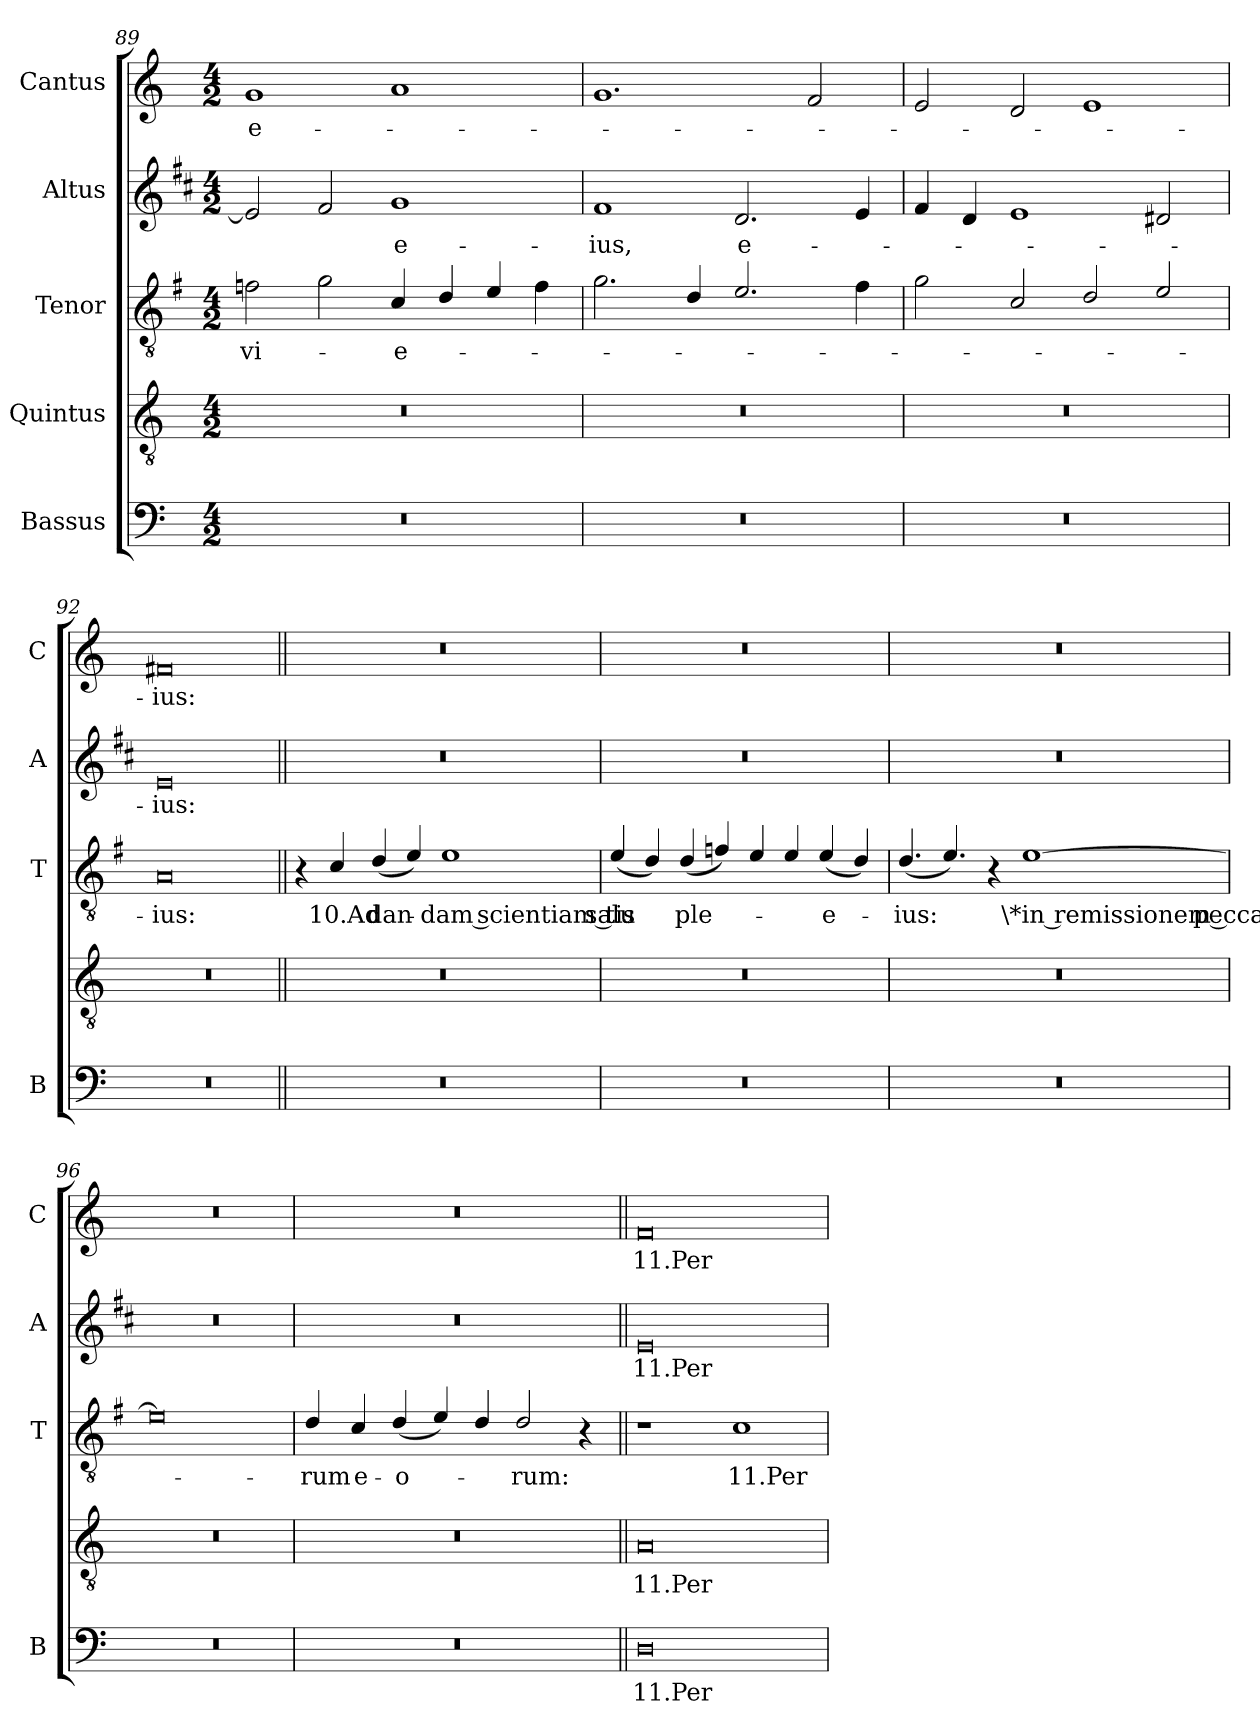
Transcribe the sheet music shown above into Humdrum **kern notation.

**kern	**text	**kern	**text	**kern	**text	**kern	**text	**kern	**text
*part5	*part5	*part4	*part4	*part3	*part3	*part2	*part2	*part1	*part1
*staff5	*staff5	*staff4	*staff4	*staff3	*staff3	*staff2	*staff2	*staff1	*staff1
*I"Bassus	*	*I"Quintus	*	*I"Tenor	*	*I"Altus	*	*I"Cantus	*
*I'B	*	*	*	*I'T	*	*I'A	*	*I'C	*
!!LO:PB:g=z
*clefF4	*	*clefGv2	*	*clefGv2	*	*clefG2	*	*clefG2	*
*	*	*	*	*ITrd4c7	*	*ITrd1c2	*	*	*
*k[]	*	*k[]	*	*k[]	*	*k[]	*	*k[]	*
*C:	*	*C:	*	*C:	*	*C:	*	*C:	*
*M4/2	*	*M4/2	*	*M4/2	*	*M4/2	*	*M4/2	*
=89	=89	=89	=89	=89	=89	=89	=89	=89	=89
!	!	!	!	!	!LO:LY:b	!	!	!	!LO:LY:b
0r	.	0r	.	2B-X\	vi-	2d/]	.	1g	-e-
.	.	.	.	2c\	.	2e/	.	.	.
!	!	!	!	!	!LO:LY:b	!	!LO:LY:b	!	!
.	.	.	.	4F/	-e-	1f	-e-	1a	.
.	.	.	.	4G/	.	.	.	.	.
.	.	.	.	4A/	.	.	.	.	.
.	.	.	.	4B-\	.	.	.	.	.
=90	=90	=90	=90	=90	=90	=90	=90	=90	=90
!	!	!	!	!	!	!	!LO:LY:b	!	!
0r	.	0r	.	2.c\	.	1e	-ius,	1.g	.
.	.	.	.	4G/	.	.	.	.	.
!	!	!	!	!	!	!	!LO:LY:b	!	!
.	.	.	.	2.A/	.	2.c/	e-	.	.
.	.	.	.	.	.	.	.	2f/	.
.	.	.	.	4B\	.	4d/	.	.	.
=91	=91	=91	=91	=91	=91	=91	=91	=91	=91
0r	.	0r	.	2c\	.	4e/	.	2e/	.
.	.	.	.	.	.	4c/	.	.	.
.	.	.	.	2F/	.	1d	.	2d/	.
.	.	.	.	2G/	.	.	.	1e	.
.	.	.	.	2A/	.	2c#X/	.	.	.
=92	=92	=92	=92	=92	=92	=92	=92	=92	=92
!	!	!	!	!	!LO:LY:b	!	!LO:LY:b	!	!LO:LY:b
0r	.	0r	.	0D	-ius:	0d	-ius:	0f#X	-ius:
!!LO:LB:g=z
=93||	=93||	=93||	=93||	=93||	=93||	=93||	=93||	=93||	=93||
0r	.	0r	.	4r	.	0r	.	0r	.
!	!	!	!	!	!LO:LY:b	!	!	!	!
.	.	.	.	4F/	10.Ad	.	.	.	.
!	!	!	!	!	!LO:LY:b	!	!	!	!
.	.	.	.	(>4G/	dan-	.	.	.	.
.	.	.	.	4A/)	.	.	.	.	.
!	!	!	!	!	!LO:LY:b	!	!	!	!
.	.	.	.	1A	-dam scientiam salu-	.	.	.	.
=94	=94	=94	=94	=94	=94	=94	=94	=94	=94
!	!	!	!	!	!LO:LY:b	!	!	!	!
0r	.	0r	.	(>4A/	-tis	0r	.	0r	.
.	.	.	.	4G/)	.	.	.	.	.
!	!	!	!	!	!LO:LY:b	!	!	!	!
.	.	.	.	(>4G/	ple-	.	.	.	.
.	.	.	.	4B-X/)	.	.	.	.	.
.	.	.	.	4A/	.	.	.	.	.
!	!	!	!	!LO:N:head=solid	!	!	!	!	!
.	.	.	.	4A/	.	.	.	.	.
!	!	!	!	!	!LO:LY:b	!	!	!	!
.	.	.	.	(>4A/	-e-	.	.	.	.
.	.	.	.	4G/)	.	.	.	.	.
=95	=95	=95	=95	=95	=95	=95	=95	=95	=95
!	!	!	!	!	!LO:LY:b	!	!	!	!
0r	.	0r	.	(>4.G/	-ius:	0r	.	0r	.
.	.	.	.	4.A/)	.	.	.	.	.
.	.	.	.	4r	.	.	.	.	.
!	!	!	!	!	!LO:LY:b	!	!	!	!
.	.	.	.	[1A	\*in remissionem peccato-	.	.	.	.
=96	=96	=96	=96	=96	=96	=96	=96	=96	=96
0r	.	0r	.	0A]	.	0r	.	0r	.
=97	=97	=97	=97	=97	=97	=97	=97	=97	=97
!	!	!	!	!	!LO:LY:b	!	!	!	!
0r	.	0r	.	4G/	-rum	0r	.	0r	.
!	!	!	!	!	!LO:LY:b	!	!	!	!
.	.	.	.	4F/	e-	.	.	.	.
!	!	!	!	!	!LO:LY:b	!	!	!	!
.	.	.	.	(>4G/	-o-	.	.	.	.
.	.	.	.	4A/)	.	.	.	.	.
!	!	!	!	!LO:N:head=solid	!	!	!	!	!
.	.	.	.	4G/	.	.	.	.	.
!	!	!	!	!	!LO:LY:b	!	!	!	!
.	.	.	.	2G/	-rum:	.	.	.	.
.	.	.	.	4r	.	.	.	.	.
!!LO:LB:g=z
=98||	=98||	=98||	=98||	=98||	=98||	=98||	=98||	=98||	=98||
!	!LO:LY:b	!	!LO:LY:b	!	!	!	!LO:LY:b	!	!LO:LY:b
0D	11.Per	0A	11.Per	1r	.	0d	11.Per	0f	11.Per
!	!	!	!	!	!LO:LY:b	!	!	!	!
.	.	.	.	1F	11.Per	.	.	.	.
=	=	=	=	=	=	=	=	=	=
*-	*-	*-	*-	*-	*-	*-	*-	*-	*-
